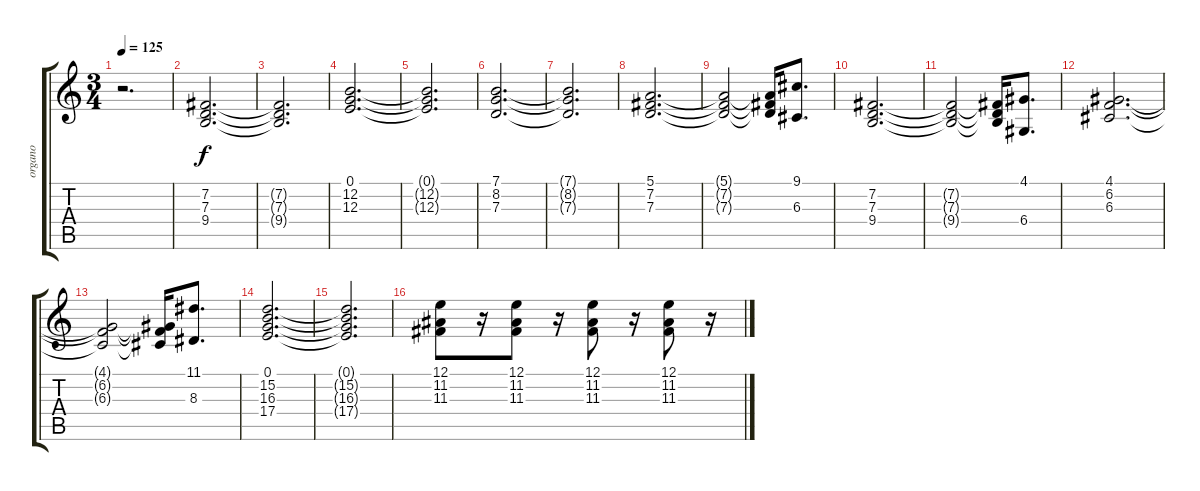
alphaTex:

\track ("organo" "organo") {instrument rockorgan}
\staff {score tabs}
\tuning (E4 B3 G3 D3 A2 E2) {hide}
\ts (3 4)
\tempo 125
\clef g2
\ks c
r.2{d dy f} |
(7.2 7.3 9.4).2{d} |
(7.2{t} 7.3{t} 9.4{t}).2{d} |
(0.1 12.2 12.3).2{d} |
(0.1{t} 12.2{t} 12.3{t}).2{d} |
(7.1 8.2 7.3).2{d} |
(7.1{t} 8.2{t} 7.3{t}).2{d} |
(5.1 7.2 7.3).2{d} |
(5.1{t} 7.2{t} 7.3{t}).2 (5.1{t} 7.2{t} 7.3{t}).16 (9.1 6.3).8{d} |
(7.2 7.3 9.4).2{d} |
(7.2{t} 7.3{t} 9.4{t}).2 (7.2{t} 7.3{t} 9.4{t}).16 (4.1 6.4).8{d} |
(4.1 6.2 6.3).2{d} |
(4.1{t} 6.2{t} 6.3{t}).2 (4.1{t} 6.2{t} 6.3{t}).16 (11.1 8.3).8{d} |
(0.1 15.2 16.3 17.4).2{d} |
(0.1{t} 15.2{t} 16.3{t} 17.4{t}).2{d} |
(12.1 11.2 11.3).8 r.16 (12.1 11.2 11.3).8 r.16 (12.1 11.2 11.3).8 r.16 (12.1 11.2 11.3).8 r.16
